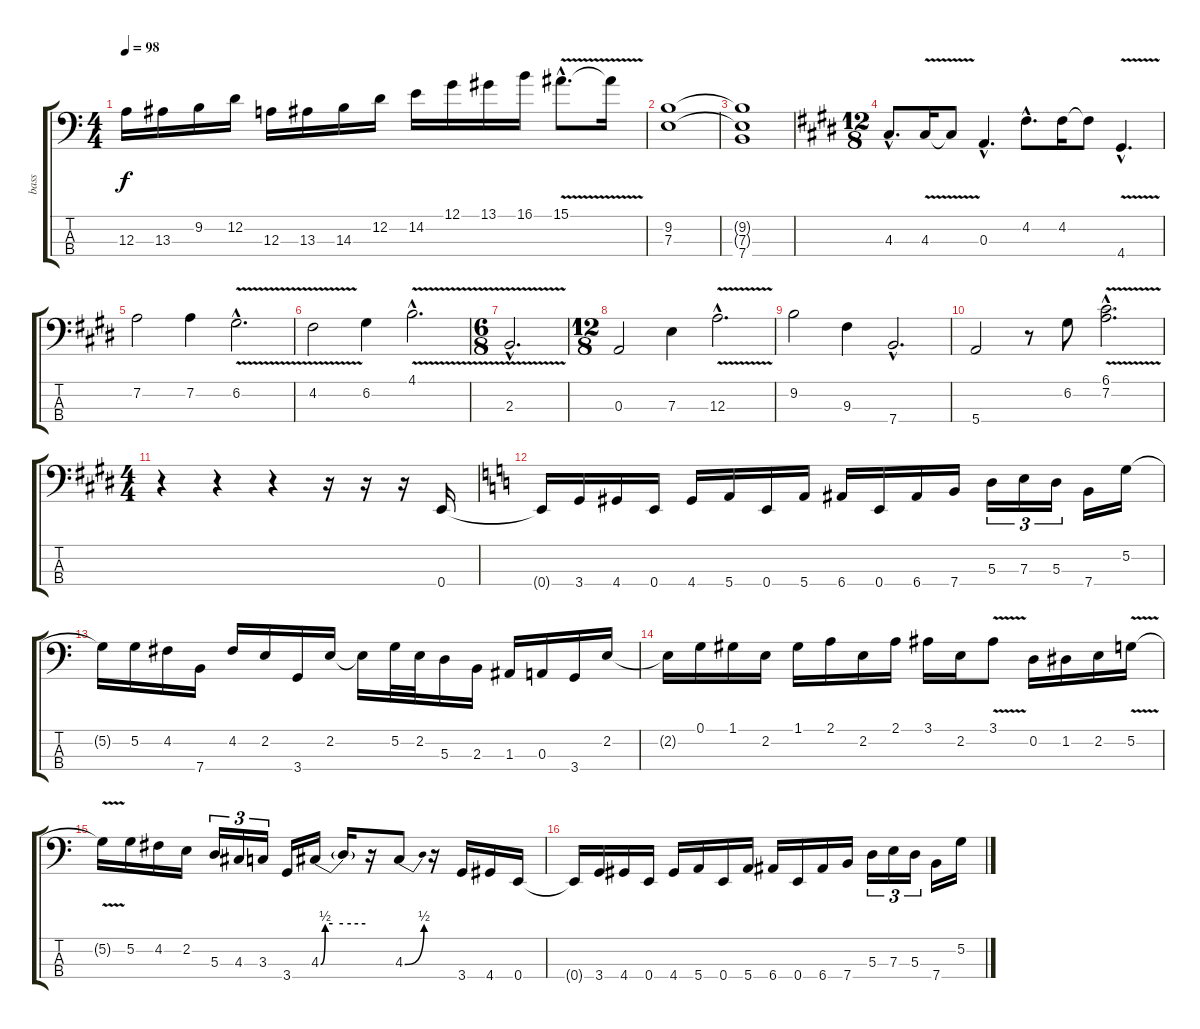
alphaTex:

\track ("bass" "bass") {instrument electricbassfinger}
\staff {score tabs}
\tuning (G2 D2 A1 E1) {hide}
\ts (4 4)
\tempo 98
\clef f4
\ks c
12.3.16{dy f} 13.3.16 9.2.16 12.2.16 12.3.16 13.3.16 14.3.16 12.2.16 14.2.16 12.1.16 13.1.16 16.1.16 15.1{v hac}.8{d} 15.1{t}.16 |
(9.2 7.3).1 |
(9.2{t} 7.3{t} 7.4{t}).1 |
\ts (12 8)
\ks e
4.3{hac}.8{d} 4.3{v}.16 4.3{t}.8 0.3{hac}.4{d} 4.2{hac}.8{d} 4.2.16 4.2{t}.8 4.4{v hac}.4{d} |
7.2.2 7.2.4 6.2{v hac}.2{d} |
4.2{v}.2 6.2.4 4.1{v hac}.2{d} |
\ts (6 8)
2.3{v hac}.2{d} |
\ts (12 8)
0.3.2 7.3.4 12.3{v hac}.2{d} |
9.2.2 9.3.4 7.4{hac}.2{d} |
5.4.2 r.8 6.2.8 (6.1{v hac} 7.2{hac}).2{d} |
\ts (4 4)
r.4 r.4 r.4 r.16 r.16 r.16 0.4.16 |
\ks c
0.4{t}.16 3.4.16 4.4.16 0.4.16 4.4.16 5.4.16 0.4.16 5.4.16 6.4.16 0.4.16 6.4.16 7.4.16 5.3.16{tu (3 2)} 7.3.16{tu (3 2)} 5.3.16{tu (3 2)} 7.4.16 5.2.16 |
5.2{t}.16 5.2.16 4.2.16 7.4.16 4.2.16 2.2.16 3.4.16 2.2.16 2.2{t}.16 5.2.32 2.2.32 5.3.16 2.3.16 1.3.16 0.3.16 3.4.16 2.2.16 |
2.2{t}.16 0.1.16 1.1.16 2.2.16 1.1.16 2.1.16 2.2.16 2.1.16 3.1.16 2.2.16 3.1{v}.8 0.2.16 1.2.16 2.2.16 5.2{v}.16 |
5.2{t}.16 5.2.16 4.2.16 2.2.16 5.3.16{tu (3 2)} 4.3.16{tu (3 2)} 3.3.16{tu (3 2)} 3.4.16 4.3{be (custom 0 0 6 2 16 2 30 2 60 2)}.16 4.3{t}.16 r.16 4.3{be (bend 0 0 60 2)}.8 r.16 3.4.16 4.4.16 0.4.16 |
0.4{t}.16 3.4.16 4.4.16 0.4.16 4.4.16 5.4.16 0.4.16 5.4.16 6.4.16 0.4.16 6.4.16 7.4.16 5.3.16{tu (3 2)} 7.3.16{tu (3 2)} 5.3.16{tu (3 2)} 7.4.16 5.2.16
